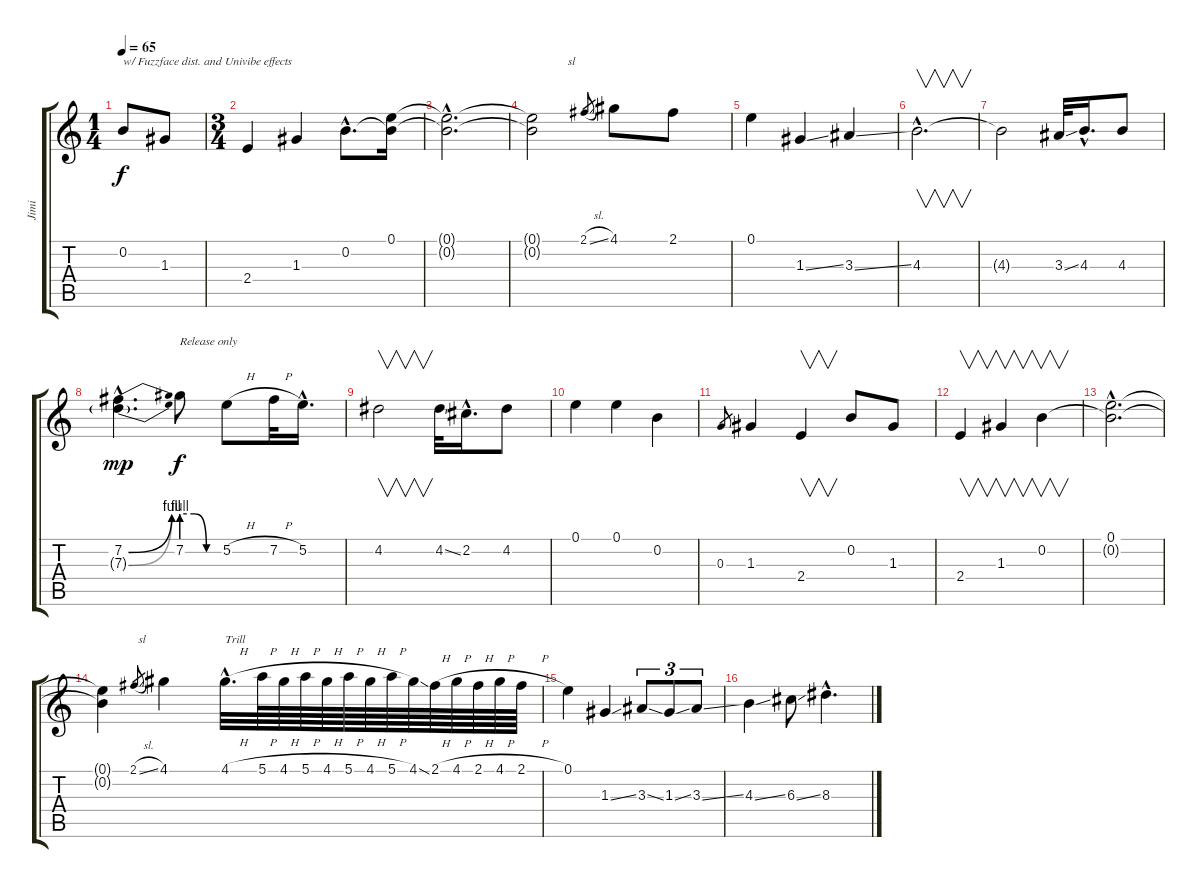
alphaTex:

\track ("Jimi" "Jimi") {instrument overdrivenguitar}
\staff {score tabs}
\tuning (E4 B3 G3 D3 A2 E2) {hide}
\ts (1 4)
\tempo 65
\clef g2
\ks c
0.2.8{txt "w/ Fuzzface dist. and Univibe effects" dy f instrument overdrivenguitar} 1.3.8 |
\ts (3 4)
2.4.4 1.3.4 0.2{hac}.8{d} (0.1 0.2{t}).16 |
(0.1{hac t} 0.2{hac t}).2{d} |
(0.1{t} 0.2{t}).2{txt "            sl"} 2.1{sl}.8{gr} 4.1.8 2.1.8 |
0.1.4 1.3{ss}.4 3.3{ss}.4 |
4.3{hac}.2{v d} |
4.3{t}.2 3.3{ss}.32 4.3{hac}.16{d} 4.3.8 |
(7.2{be (bend 0 0 60 4) hac} 7.3{be (bend 0 0 60 4) g hac}).4{d dy mp} 7.2{be (custom 0 4 20 4 40 0 60 0)}.8{txt "Release only" dy f} 5.2{h}.8 7.2{h}.32 5.2{hac}.16{d} |
4.2.2{v} 4.2{ss}.32 2.2{hac}.16{d} 4.2.8 |
0.1.4 0.1.4 0.2.4 |
0.3.8{gr} 1.3.4 2.4.4{v} 0.2.8 1.3.8 |
2.4.4{v} 1.3.4{v} 0.2.4{v} |
(0.1{hac} 0.2{hac t}).2{d} |
(0.1{t} 0.2{t}).4{txt "            sl"} 2.1{sl}.8{gr} 4.1.4 4.1{h hac}.32{d txt "Trill"} 5.1{h}.64 4.1{h}.64 5.1{h}.64 4.1{h}.64 5.1{h}.64 4.1{h}.64 5.1{h}.64 4.1{ss}.64 2.1{h}.64 4.1{h}.64 2.1{h}.64 4.1{h}.64 2.1{h}.64 |
0.1.4 1.3{ss}.4 3.3{ss}.8{tu (3 2)} 1.3{ss}.8{tu (3 2)} 3.3{ss}.8{tu (3 2)} |
4.3{ss}.4 6.3{ss}.8 8.3{ss hac}.4{d}
